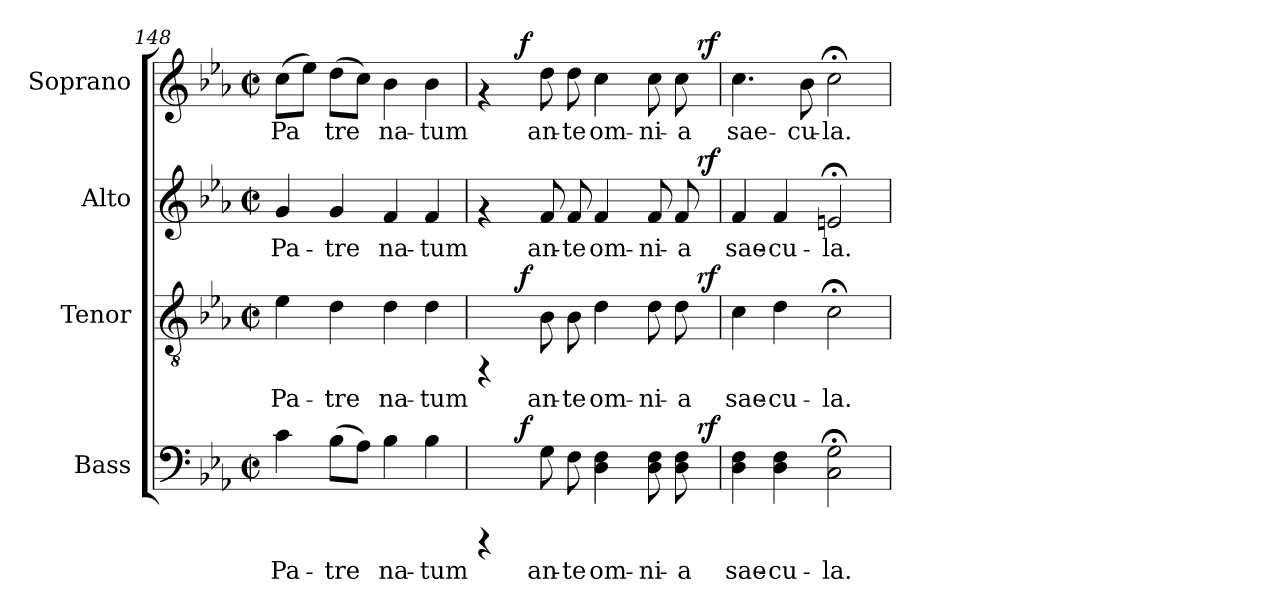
**kern	**text	**dynam	**kern	**text	**dynam	**kern	**text	**dynam	**kern	**text	**dynam
*part4	*part4	*part4	*part3	*part3	*part3	*part2	*part2	*part2	*part1	*part1	*part1
*staff4	*staff4	*staff4	*staff3	*staff3	*staff3	*staff2	*staff2	*staff2	*staff1	*staff1	*staff1
*I"Bass	*	*	*I"Tenor	*	*	*I"Alto	*	*	*I"Soprano	*	*
*I'B.	*	*	*I'T.	*	*	*I'A.	*	*	*I'S.	*	*
*clefF4	*	*	*clefGv2	*	*	*clefG2	*	*	*clefG2	*	*
*k[b-e-a-]	*	*	*k[b-e-a-]	*	*	*k[b-e-a-]	*	*	*k[b-e-a-]	*	*
*E-:	*	*	*E-:	*	*	*E-:	*	*	*E-:	*	*
*M2/2	*	*	*M2/2	*	*	*M2/2	*	*	*M2/2	*	*
*met(c|)	*	*	*met(c|)	*	*	*met(c|)	*	*	*met(c|)	*	*
=148	=148	=148	=148	=148	=148	=148	=148	=148	=148	=148	=148
!	!LO:LY:b:cj	!	!	!LO:LY:b:cj	!	!	!LO:LY:b:cj	!	!	!LO:LY:b:cj	!
4c\	Pa-	.	4e-\	Pa-	.	4g/	Pa-	.	(>8cc\L	Pa	.
!	!	!	!	!	!	!	!	!	!	!LO:LY:b:cj	!
.	.	.	.	.	.	.	.	.	8ee-\J)	.	.
!	!LO:LY:b:cj	!	!	!LO:LY:b:cj	!	!	!LO:LY:b:cj	!	!	!LO:LY:b:cj	!
(>8B-\L	-tre	.	4d\	-tre	.	4g/	-tre	.	(>8dd\L	tre	.
!	!LO:LY:b:cj	!	!	!	!	!	!	!	!	!LO:LY:b:cj	!
8A-\J)	.	.	.	.	.	.	.	.	8cc\J)	.	.
!	!LO:LY:b:cj	!	!	!LO:LY:b:cj	!	!	!LO:LY:b:cj	!	!	!LO:LY:b:cj	!
4B-\	na-	.	4d\	na-	.	4f/	na-	.	4b-\	na-	.
!	!LO:LY:b:cj	!	!	!LO:LY:b:cj	!	!	!LO:LY:b:cj	!	!	!LO:LY:b:cj	!
4B-\	-tum	.	4d\	-tum	.	4f/	-tum	.	4b-\	-tum	.
=149	=149	=149	=149	=149	=149	=149	=149	=149	=149	=149	=149
*^	*	*	*^	*	*	*^	*	*	*^	*	*
*	*^	*	*	*	*^	*	*	*	*	*	*	*	*^	*	*
4rCCC	8ryy	2...ryy	.	.	4rFF	8ryy	2...ryy	.	.	4rf	2...ryy	.	.	4rf	8ryy	2...ryy	.	.
.	32.ryy	.	.	.	.	32.ryy	.	.	.	.	.	.	.	.	32.ryy	.	.	.
!	!	!	!	!LO:DY:a	!	!	!	!	!LO:DY:a	!	!	!	!	!	!	!	!	!LO:DY:a
.	2ryy	.	.	f	.	2ryy	.	.	f	.	.	.	.	.	2ryy	.	.	f
!	!	!	!LO:LY:b:cj	!	!	!	!	!LO:LY:b:cj	!	!	!	!LO:LY:b:cj	!	!	!	!	!LO:LY:b:cj	!
8G\	.	.	an-	.	8B-\	.	.	an-	.	8f/	.	an-	.	8dd\	.	.	an-	.
!	!	!	!LO:LY:b:cj	!	!	!	!	!LO:LY:b:cj	!	!	!	!LO:LY:b:cj	!	!	!	!	!LO:LY:b:cj	!
8F\	.	.	-te	.	8B-\	.	.	-te	.	8f/	.	-te	.	8dd\	.	.	-te	.
!	!	!	!LO:LY:b:cj	!	!	!	!	!LO:LY:b:cj	!	!	!	!LO:LY:b:cj	!	!	!	!	!LO:LY:b:cj	!
4F\ 4D\	.	.	om-	.	4d\	.	.	om-	.	4f/	.	om-	.	4cc\	.	.	om-	.
.	4ryy	.	.	.	.	4ryy	.	.	.	.	.	.	.	.	4ryy	.	.	.
!	!	!	!LO:LY:b:cj	!	!	!	!	!LO:LY:b:cj	!	!	!	!LO:LY:b:cj	!	!	!	!	!LO:LY:b:cj	!
8F\ 8D\	.	.	-ni-	.	8d\	.	.	-ni-	.	8f/	.	-ni-	.	8cc\	.	.	-ni-	.
!	!	!	!LO:LY:b:cj	!	!	!	!	!LO:LY:b:cj	!	!	!	!LO:LY:b:cj	!	!	!	!	!LO:LY:b:cj	!
8F\ 8D\	.	.	-a	.	8d\	.	.	-a	.	8f/	.	-a	.	8cc\	.	.	-a	.
.	16ryy	.	.	.	.	16ryy	.	.	.	.	.	.	.	.	16ryy	.	.	.
!	!	!	!	!LO:DY:a	!	!	!	!	!LO:DY:a	!	!	!	!LO:DY:a	!	!	!	!	!LO:DY:a
.	.	16ryy	.	rf	.	.	16ryy	.	rf	.	16ryy	.	rf	.	.	16ryy	.	rf
.	64ryy	.	.	.	.	64ryy	.	.	.	.	.	.	.	.	64ryy	.	.	.
=150	=150	=150	=150	=150	=150	=150	=150	=150	=150	=150	=150	=150	=150	=150	=150	=150	=150	=150
!	!	!	!	!	!	!	!	!	!	!LO:TX:a:t=.	!	!	!	!	!	!	!	!
!	!	!	!	!	!LO:TX:a:t=.	!	!	!	!	!	!	!	!	!	!	!	!	!
!LO:TX:a:t=.	!	!	!	!	!	!	!	!	!	!	!	!	!	!	!	!	!	!
!	!	!	!LO:LY:b:cj	!	!	!	!	!LO:LY:b:cj	!	!	!	!LO:LY:b:cj	!	!	!	!	!LO:LY:b:cj	!
*v	*v	*v	*	*	*	*	*	*	*	*v	*v	*	*	*v	*v	*v	*	*
*	*	*	*v	*v	*v	*	*	*	*	*	*	*	*
4F\ 4D\	sae-	.	4c\	sae-	.	4f/	sae-	.	4.cc\	sae-	.
!	!LO:LY:b:cj	!	!	!LO:LY:b:cj	!	!	!LO:LY:b:cj	!	!	!	!
4F\ 4D\	-cu-	.	4d\	-cu-	.	4f/	-cu-	.	.	.	.
!	!	!	!	!	!	!	!	!	!	!LO:LY:b:cj	!
.	.	.	.	.	.	.	.	.	8b-\	-cu-	.
!	!LO:LY:b:cj	!	!	!LO:LY:b:cj	!	!	!LO:LY:b:cj	!	!	!LO:LY:b:cj	!
2G\;< 2C\;<	-la.	.	2c;<\	-la.	.	2en;</	-la.	.	2cc;<\	-la.	.
=	=	=	=	=	=	=	=	=	=	=	=
*-	*-	*-	*-	*-	*-	*-	*-	*-	*-	*-	*-
